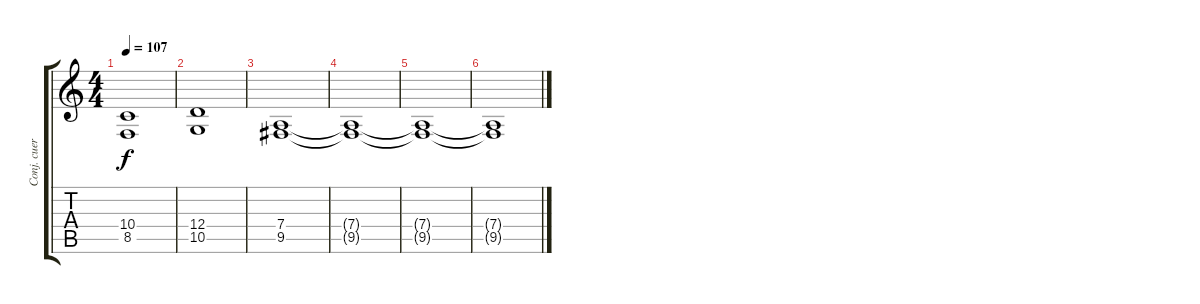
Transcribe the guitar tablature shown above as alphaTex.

\track ("Conj. cuerdas II" "Conj. cuer") {instrument stringensemble2}
\staff {score tabs}
\tuning (E4 B3 G3 D3 A2 E2) {hide}
\ts (4 4)
\tempo 107
\clef g2
\ks c
(10.4 8.5).1{dy f} |
(12.4 10.5).1 |
(7.4 9.5).1{volume 0} |
(7.4{t} 9.5{t}).1 |
(7.4{t} 9.5{t}).1 |
(7.4{t} 9.5{t}).1
